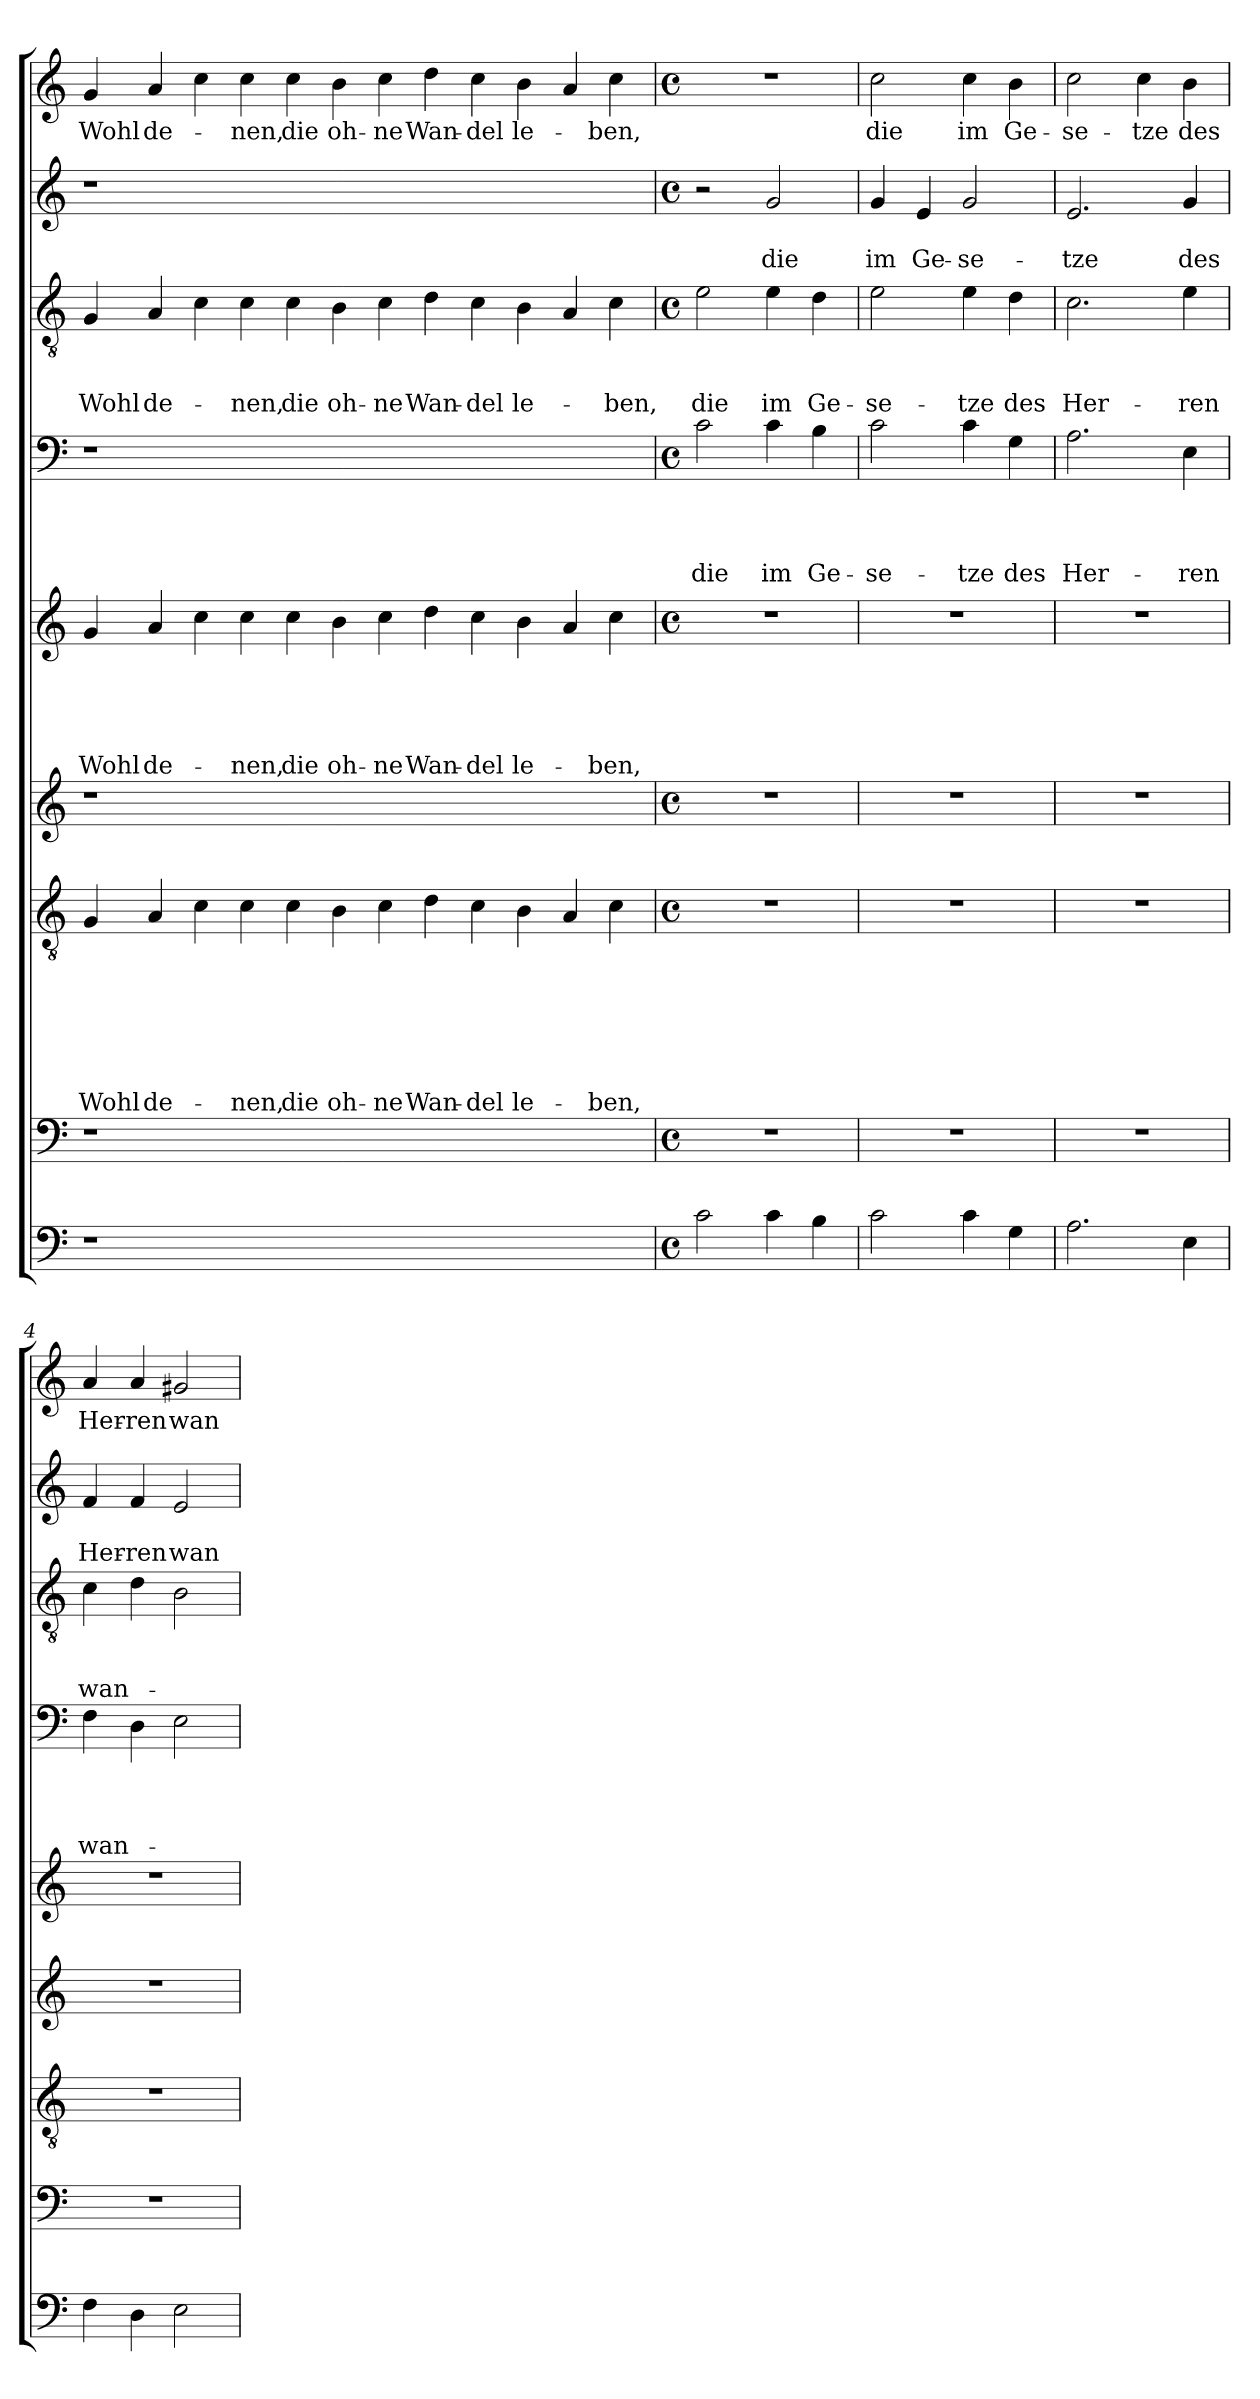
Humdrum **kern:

**kern	**kern	**kern	**text	**text	**text	**text	**text	**text	**text	**kern	**kern	**text	**text	**text	**text	**text	**kern	**text	**text	**text	**text	**kern	**text	**text	**text	**kern	**text	**text	**kern	**text
*part9	*part8	*part7	*part7	*part7	*part7	*part7	*part7	*part7	*part7	*part6	*part5	*part5	*part5	*part5	*part5	*part5	*part4	*part4	*part4	*part4	*part4	*part3	*part3	*part3	*part3	*part2	*part2	*part2	*part1	*part1
*staff9	*staff8	*staff7	*staff7	*staff7	*staff7	*staff7	*staff7	*staff7	*staff7	*staff6	*staff5	*staff5	*staff5	*staff5	*staff5	*staff5	*staff4	*staff4	*staff4	*staff4	*staff4	*staff3	*staff3	*staff3	*staff3	*staff2	*staff2	*staff2	*staff1	*staff1
*clefF4	*clefF4	*clefGv2	*	*	*	*	*	*	*	*clefG2	*clefG2	*	*	*	*	*	*clefF4	*	*	*	*	*clefGv2	*	*	*	*clefG2	*	*	*clefG2	*
*k[]	*k[]	*k[]	*	*	*	*	*	*	*	*k[]	*k[]	*	*	*	*	*	*k[]	*	*	*	*	*k[]	*	*	*	*k[]	*	*	*k[]	*
*C:	*C:	*C:	*	*	*	*	*	*	*	*C:	*C:	*	*	*	*	*	*C:	*	*	*	*	*C:	*	*	*	*C:	*	*	*C:	*
=	=	=	=	=	=	=	=	=	=	=	=	=	=	=	=	=	=	=	=	=	=	=	=	=	=	=	=	=	=	=
!	!	!	!	!	!	!	!	!	!LO:LY:b	!	!	!	!	!	!	!LO:LY:b	!	!	!	!	!	!	!	!	!LO:LY:b	!	!	!	!	!LO:LY:b
1r	1r	4G	.	.	.	.	.	.	Wohl	1r	4g	.	.	.	.	Wohl	1r	.	.	.	.	4G	.	.	Wohl	1r	.	.	4g	Wohl
!	!	!	!	!	!	!	!	!	!LO:LY:b	!	!	!	!	!	!	!LO:LY:b	!	!	!	!	!	!	!	!	!LO:LY:b	!	!	!	!	!LO:LY:b
.	.	4A	.	.	.	.	.	.	de-	.	4a	.	.	.	.	de-	.	.	.	.	.	4A	.	.	de-	.	.	.	4a	de-
.	.	4c	.	.	.	.	.	.	.	.	4cc	.	.	.	.	.	.	.	.	.	.	4c	.	.	.	.	.	.	4cc	.
!	!	!	!	!	!	!	!	!	!LO:LY:b	!	!	!	!	!	!	!LO:LY:b	!	!	!	!	!	!	!	!	!LO:LY:b	!	!	!	!	!LO:LY:b
.	.	4c	.	.	.	.	.	.	-nen,	.	4cc	.	.	.	.	-nen,	.	.	.	.	.	4c	.	.	-nen,	.	.	.	4cc	-nen,
!	!	!	!	!	!	!	!	!	!LO:LY:b	!	!	!	!	!	!	!LO:LY:b	!	!	!	!	!	!	!	!	!LO:LY:b	!	!	!	!	!LO:LY:b
0ryy	0ryy	4c\	.	.	.	.	.	.	die	0ryy	4cc\	.	.	.	.	die	0ryy	.	.	.	.	4c\	.	.	die	0ryy	.	.	4cc\	die
!	!	!	!	!	!	!	!	!	!LO:LY:b	!	!	!	!	!	!	!LO:LY:b	!	!	!	!	!	!	!	!	!LO:LY:b	!	!	!	!	!LO:LY:b
.	.	4B	.	.	.	.	.	.	oh-	.	4b	.	.	.	.	oh-	.	.	.	.	.	4B	.	.	oh-	.	.	.	4b	oh-
!	!	!	!	!	!	!	!	!	!LO:LY:b	!	!	!	!	!	!	!LO:LY:b	!	!	!	!	!	!	!	!	!LO:LY:b	!	!	!	!	!LO:LY:b
.	.	4c	.	.	.	.	.	.	-ne	.	4cc	.	.	.	.	-ne	.	.	.	.	.	4c	.	.	-ne	.	.	.	4cc	-ne
!	!	!	!	!	!	!	!	!	!LO:LY:b	!	!	!	!	!	!	!LO:LY:b	!	!	!	!	!	!	!	!	!LO:LY:b	!	!	!	!	!LO:LY:b
.	.	4d	.	.	.	.	.	.	Wan-	.	4dd	.	.	.	.	Wan-	.	.	.	.	.	4d	.	.	Wan-	.	.	.	4dd	Wan-
!	!	!	!	!	!	!	!	!	!LO:LY:b	!	!	!	!	!	!	!LO:LY:b	!	!	!	!	!	!	!	!	!LO:LY:b	!	!	!	!	!LO:LY:b
.	.	4c	.	.	.	.	.	.	-del	.	4cc	.	.	.	.	-del	.	.	.	.	.	4c	.	.	-del	.	.	.	4cc	-del
!	!	!	!	!	!	!	!	!	!LO:LY:b	!	!	!	!	!	!	!LO:LY:b	!	!	!	!	!	!	!	!	!LO:LY:b	!	!	!	!	!LO:LY:b
.	.	4B	.	.	.	.	.	.	le-	.	4b	.	.	.	.	le-	.	.	.	.	.	4B	.	.	le-	.	.	.	4b	le-
.	.	4A	.	.	.	.	.	.	.	.	4a	.	.	.	.	.	.	.	.	.	.	4A	.	.	.	.	.	.	4a	.
!	!	!	!	!	!	!	!	!	!LO:LY:b	!	!	!	!	!	!	!LO:LY:b	!	!	!	!	!	!	!	!	!LO:LY:b	!	!	!	!	!LO:LY:b
.	.	4c	.	.	.	.	.	.	-ben,	.	4cc	.	.	.	.	-ben,	.	.	.	.	.	4c	.	.	-ben,	.	.	.	4cc	-ben,
=1	=1	=1	=1	=1	=1	=1	=1	=1	=1	=1	=1	=1	=1	=1	=1	=1	=1	=1	=1	=1	=1	=1	=1	=1	=1	=1	=1	=1	=1	=1
*M4/4	*M4/4	*M4/4	*	*	*	*	*	*	*	*M4/4	*M4/4	*	*	*	*	*	*M4/4	*	*	*	*	*M4/4	*	*	*	*M4/4	*	*	*M4/4	*
*met(c)	*met(c)	*met(c)	*	*	*	*	*	*	*	*met(c)	*met(c)	*	*	*	*	*	*met(c)	*	*	*	*	*met(c)	*	*	*	*met(c)	*	*	*met(c)	*
!	!	!	!	!	!	!	!	!	!	!	!	!	!	!	!	!	!	!	!	!	!LO:LY:b	!	!	!	!LO:LY:b	!	!	!	!	!
2c\	1r	1r	.	.	.	.	.	.	.	1r	1r	.	.	.	.	.	2c\	.	.	.	die	2e\	.	.	die	2r	.	.	1r	.
!	!	!	!	!	!	!	!	!	!	!	!	!	!	!	!	!	!	!	!	!	!LO:LY:b	!	!	!	!LO:LY:b	!	!	!LO:LY:b	!	!
4c\	.	.	.	.	.	.	.	.	.	.	.	.	.	.	.	.	4c\	.	.	.	im	4e\	.	.	im	2g/	.	die	.	.
!	!	!	!	!	!	!	!	!	!	!	!	!	!	!	!	!	!	!	!	!	!LO:LY:b	!	!	!	!LO:LY:b	!	!	!	!	!
4B\	.	.	.	.	.	.	.	.	.	.	.	.	.	.	.	.	4B\	.	.	.	Ge-	4d\	.	.	Ge-	.	.	.	.	.
=2	=2	=2	=2	=2	=2	=2	=2	=2	=2	=2	=2	=2	=2	=2	=2	=2	=2	=2	=2	=2	=2	=2	=2	=2	=2	=2	=2	=2	=2	=2
!	!	!	!	!	!	!	!	!	!	!	!	!	!	!	!	!	!	!	!	!	!LO:LY:b	!	!	!	!LO:LY:b	!	!	!LO:LY:b	!	!LO:LY:b
2c\	1r	1r	.	.	.	.	.	.	.	1r	1r	.	.	.	.	.	2c\	.	.	.	-se-	2e\	.	.	-se-	4g/	.	im	2cc\	die
!	!	!	!	!	!	!	!	!	!	!	!	!	!	!	!	!	!	!	!	!	!	!	!	!	!	!	!	!LO:LY:b	!	!
.	.	.	.	.	.	.	.	.	.	.	.	.	.	.	.	.	.	.	.	.	.	.	.	.	.	4e/	.	Ge-	.	.
!	!	!	!	!	!	!	!	!	!	!	!	!	!	!	!	!	!	!	!	!	!LO:LY:b	!	!	!	!LO:LY:b	!	!	!LO:LY:b	!	!LO:LY:b
4c\	.	.	.	.	.	.	.	.	.	.	.	.	.	.	.	.	4c\	.	.	.	-tze	4e\	.	.	-tze	2g/	.	-se-	4cc\	im
!	!	!	!	!	!	!	!	!	!	!	!	!	!	!	!	!	!	!	!	!	!LO:LY:b	!	!	!	!LO:LY:b	!	!	!	!	!LO:LY:b
4G\	.	.	.	.	.	.	.	.	.	.	.	.	.	.	.	.	4G\	.	.	.	des	4d\	.	.	des	.	.	.	4b\	Ge-
=3	=3	=3	=3	=3	=3	=3	=3	=3	=3	=3	=3	=3	=3	=3	=3	=3	=3	=3	=3	=3	=3	=3	=3	=3	=3	=3	=3	=3	=3	=3
!	!	!	!	!	!	!	!	!	!	!	!	!	!	!	!	!	!	!	!	!	!LO:LY:b	!	!	!	!LO:LY:b	!	!	!LO:LY:b	!	!LO:LY:b
2.A\	1r	1r	.	.	.	.	.	.	.	1r	1r	.	.	.	.	.	2.A\	.	.	.	Her-	2.c\	.	.	Her-	2.e/	.	-tze	2cc\	-se-
!	!	!	!	!	!	!	!	!	!	!	!	!	!	!	!	!	!	!	!	!	!	!	!	!	!	!	!	!	!	!LO:LY:b
.	.	.	.	.	.	.	.	.	.	.	.	.	.	.	.	.	.	.	.	.	.	.	.	.	.	.	.	.	4cc\	-tze
!	!	!	!	!	!	!	!	!	!	!	!	!	!	!	!	!	!	!	!	!	!LO:LY:b	!	!	!	!LO:LY:b	!	!	!LO:LY:b	!	!LO:LY:b
4E\	.	.	.	.	.	.	.	.	.	.	.	.	.	.	.	.	4E\	.	.	.	-ren	4e\	.	.	-ren	4g/	.	des	4b\	des
=4	=4	=4	=4	=4	=4	=4	=4	=4	=4	=4	=4	=4	=4	=4	=4	=4	=4	=4	=4	=4	=4	=4	=4	=4	=4	=4	=4	=4	=4	=4
!	!	!	!	!	!	!	!	!	!	!	!	!	!	!	!	!	!	!	!	!	!LO:LY:b	!	!	!	!LO:LY:b	!	!	!LO:LY:b	!	!LO:LY:b
4F\	1r	1r	.	.	.	.	.	.	.	1r	1r	.	.	.	.	.	4F\	.	.	.	wan-	4c\	.	.	wan-	4f/	.	Her-	4a/	Her-
!	!	!	!	!	!	!	!	!	!	!	!	!	!	!	!	!	!	!	!	!	!	!	!	!	!	!	!	!LO:LY:b	!	!LO:LY:b
4D\	.	.	.	.	.	.	.	.	.	.	.	.	.	.	.	.	4D\	.	.	.	.	4d\	.	.	.	4f/	.	-ren	4a/	-ren
!	!	!	!	!	!	!	!	!	!	!	!	!	!	!	!	!	!	!	!	!	!	!	!	!	!	!	!	!LO:LY:b	!	!LO:LY:b
2E\	.	.	.	.	.	.	.	.	.	.	.	.	.	.	.	.	2E\	.	.	.	.	2B\	.	.	.	2e/	.	wan-	2g#X/	wan-
=	=	=	=	=	=	=	=	=	=	=	=	=	=	=	=	=	=	=	=	=	=	=	=	=	=	=	=	=	=	=
*-	*-	*-	*-	*-	*-	*-	*-	*-	*-	*-	*-	*-	*-	*-	*-	*-	*-	*-	*-	*-	*-	*-	*-	*-	*-	*-	*-	*-	*-	*-
